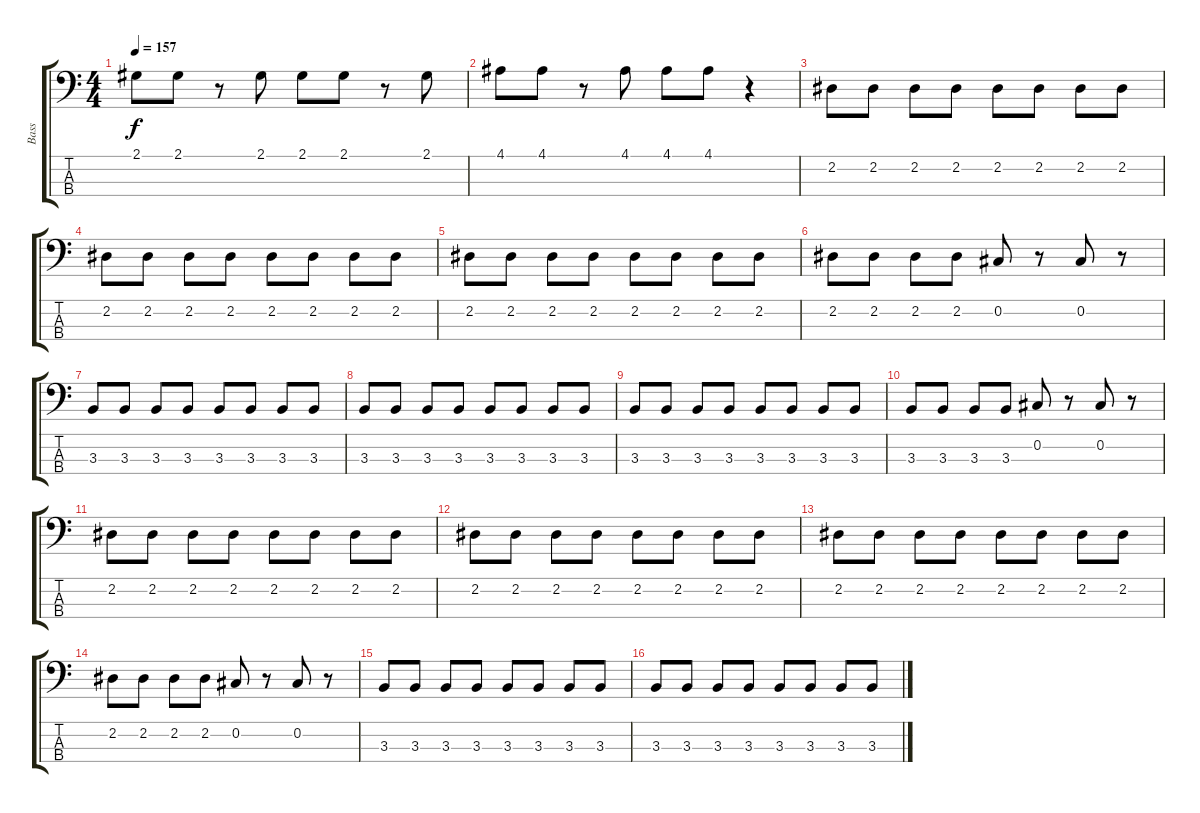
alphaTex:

\track ("Bass" "Bass") {instrument electricbassfinger}
\staff {score tabs}
\tuning (Gb2 Db2 Ab1 Eb1) {hide}
\ts (4 4)
\tempo 157
\clef f4
\ks c
2.1.8{dy f} 2.1.8 r.8 2.1.8 2.1.8 2.1.8 r.8 2.1.8 |
4.1.8 4.1.8 r.8 4.1.8 4.1.8 4.1.8 r.4 |
2.2.8 2.2.8 2.2.8 2.2.8 2.2.8 2.2.8 2.2.8 2.2.8 |
2.2.8 2.2.8 2.2.8 2.2.8 2.2.8 2.2.8 2.2.8 2.2.8 |
2.2.8 2.2.8 2.2.8 2.2.8 2.2.8 2.2.8 2.2.8 2.2.8 |
2.2.8 2.2.8 2.2.8 2.2.8 0.2.8 r.8 0.2.8 r.8 |
3.3.8 3.3.8 3.3.8 3.3.8 3.3.8 3.3.8 3.3.8 3.3.8 |
3.3.8 3.3.8 3.3.8 3.3.8 3.3.8 3.3.8 3.3.8 3.3.8 |
3.3.8 3.3.8 3.3.8 3.3.8 3.3.8 3.3.8 3.3.8 3.3.8 |
3.3.8 3.3.8 3.3.8 3.3.8 0.2.8 r.8 0.2.8 r.8 |
2.2.8 2.2.8 2.2.8 2.2.8 2.2.8 2.2.8 2.2.8 2.2.8 |
2.2.8 2.2.8 2.2.8 2.2.8 2.2.8 2.2.8 2.2.8 2.2.8 |
2.2.8 2.2.8 2.2.8 2.2.8 2.2.8 2.2.8 2.2.8 2.2.8 |
2.2.8 2.2.8 2.2.8 2.2.8 0.2.8 r.8 0.2.8 r.8 |
3.3.8 3.3.8 3.3.8 3.3.8 3.3.8 3.3.8 3.3.8 3.3.8 |
3.3.8 3.3.8 3.3.8 3.3.8 3.3.8 3.3.8 3.3.8 3.3.8
